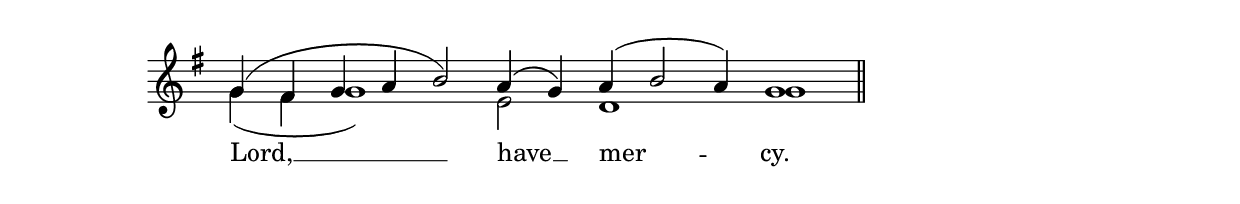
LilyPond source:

\version "2.24.4"




keyTime = { \key g \major}
cadenzaMeasure = {
  \cadenzaOff
  \partial 1024 s1024
  \cadenzaOn

}

SopMusic    = \relative { 
    \cadenzaOn
    g'4( fis g a b2) a4( g) a( b2 a4) g1 \cadenzaMeasure \section
}

BassMusic   = \relative {
    \cadenzaOn
    g'4( fis g1) e2 d1 g \cadenzaMeasure \section
}



VerseOne = \lyricmode {
    Lord, __ have __ mer -- cy.
    }


\score {
    \new Staff \with {midiInstrument = "choir aahs"} 
    <<
        \clef "treble"
        \new Voice = "Sop"  { \voiceOne \keyTime \SopMusic}
        \new Voice = "Bass" { \voiceTwo \BassMusic }
        \new Lyrics \lyricsto "Sop" { \VerseOne }
    >>

    \layout {
        \context {
            \Score
                \omit BarNumber
                \override SpacingSpanner.common-shortest-duration = #(ly:make-moment 1/16)

        }
        \context {
            \Staff
                \remove Time_signature_engraver
        }
        \context {
            \Lyrics
                \override LyricSpace.minimum-distance = #1.0
        }
    }
    \midi {
        \tempo 4 = 180
    }
}





